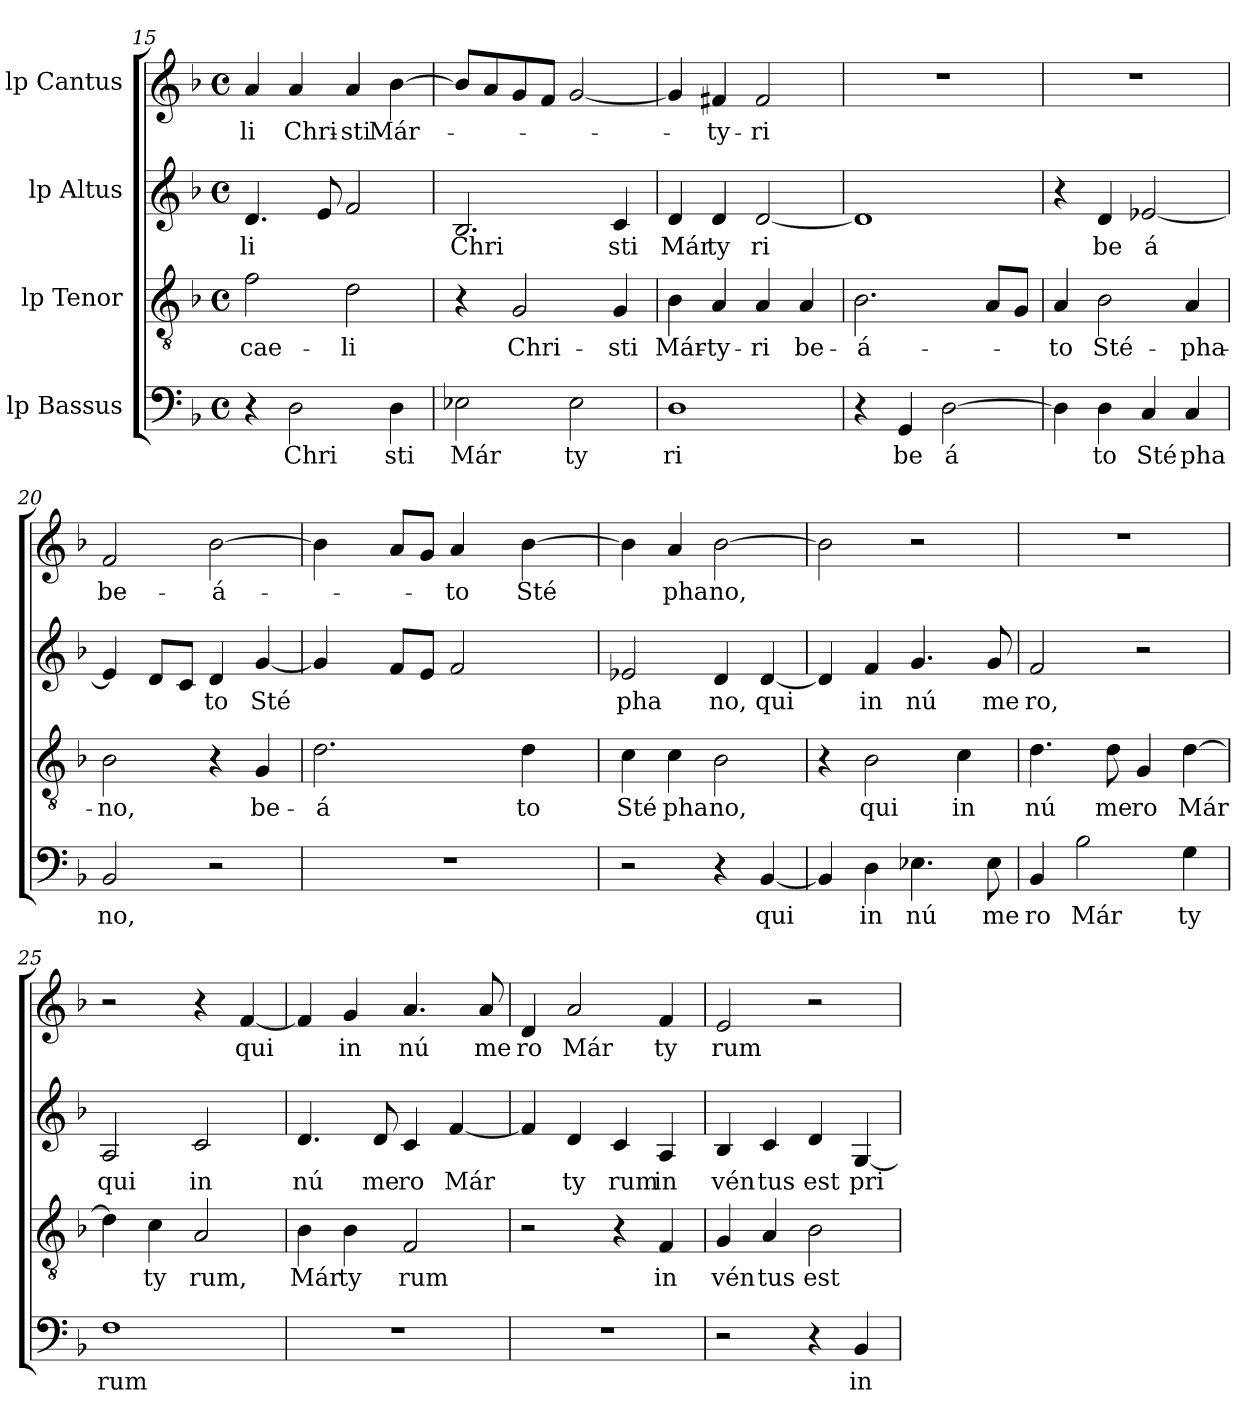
**kern	**text	**kern	**text	**kern	**text	**kern	**text
*part4	*part4	*part3	*part3	*part2	*part2	*part1	*part1
*staff4	*staff4	*staff3	*staff3	*staff2	*staff2	*staff1	*staff1
*I"lp Bassus	*	*I"lp Tenor	*	*I"lp Altus	*	*I"lp Cantus	*
*clefF4	*	*clefGv2	*	*clefG2	*	*clefG2	*
*k[b-]	*	*k[b-]	*	*k[b-]	*	*k[b-]	*
*F:	*	*F:	*	*F:	*	*F:	*
*M4/4	*	*M4/4	*	*M4/4	*	*M4/4	*
*met(c)	*	*met(c)	*	*met(c)	*	*met(c)	*
=15	=15	=15	=15	=15	=15	=15	=15
!	!	!	!LO:LY:b:cj	!	!LO:LY:b:cj	!	!LO:LY:b:cj
4r	.	2f\	cae-	4.d/	li	4a/	li
!	!LO:LY:b:cj	!	!	!	!	!	!LO:LY:b:cj
2D\	Chri	.	.	.	.	4a/	Chri-
.	.	.	.	8e/	.	.	.
!	!	!	!LO:LY:b:cj	!	!	!	!LO:LY:b:cj
.	.	2d\	-li	2f/	.	4a/	-sti
!	!LO:LY:b:cj	!	!	!	!	!	!LO:LY:b
4D\	sti	.	.	.	.	[>4b-\	Már-
=16	=16	=16	=16	=16	=16	=16	=16
!	!LO:LY:b:cj	!	!	!	!LO:LY:b:cj	!	!
2E-X\	Már	4r	.	2.B-/	Chri	8b-/L]	.
.	.	.	.	.	.	8a/	.
!	!	!	!LO:LY:b:cj	!	!	!	!
.	.	2G/	Chri-	.	.	8g/	.
.	.	.	.	.	.	8f/J	.
!	!LO:LY:b:cj	!	!	!	!	!	!
2E-\	ty	.	.	.	.	[<2g/	.
!	!	!	!LO:LY:b:cj	!	!LO:LY:b:cj	!	!
.	.	4G/	-sti	4c/	sti	.	.
=17	=17	=17	=17	=17	=17	=17	=17
!	!LO:LY:b:cj	!	!LO:LY:b:cj	!	!LO:LY:b:cj	!	!
1D	ri	4B-\	Már-	4d/	Már	4g/]	.
!	!	!	!LO:LY:b:cj	!	!LO:LY:b:cj	!	!LO:LY:b:cj
.	.	4A/	-ty-	4d/	ty	4f#X/	-ty-
!	!	!	!LO:LY:b:cj	!	!LO:LY:b:cj	!	!LO:LY:b:cj
.	.	4A/	-ri	[<2d/	ri	2f#/	-ri
!	!	!	!LO:LY:b:cj	!	!	!	!
.	.	4A/	be-	.	.	.	.
=18	=18	=18	=18	=18	=18	=18	=18
!	!	!	!LO:LY:b:cj	!	!	!	!
4r	.	2.B-\	-á-	1d]	.	1r	.
!	!LO:LY:b:cj	!	!	!	!	!	!
4GG/	be	.	.	.	.	.	.
!	!LO:LY:b:cj	!	!	!	!	!	!
[>2D\	á	.	.	.	.	.	.
.	.	8A/L	.	.	.	.	.
.	.	8G/J	.	.	.	.	.
=19	=19	=19	=19	=19	=19	=19	=19
!	!	!	!LO:LY:b:cj	!	!	!	!
4D\]	.	4A/	-to	4r	.	1r	.
!	!LO:LY:b:cj	!	!LO:LY:b:cj	!	!LO:LY:b:cj	!	!
4D\	to	2B-\	Sté-	4d/	be	.	.
!	!LO:LY:b:cj	!	!	!	!LO:LY:b:cj	!	!
4C/	Sté	.	.	[<2e-X/	á	.	.
!	!LO:LY:b:cj	!	!LO:LY:b:cj	!	!	!	!
4C/	pha	4A/	-pha-	.	.	.	.
=20	=20	=20	=20	=20	=20	=20	=20
!	!LO:LY:b:cj	!	!LO:LY:b:cj	!	!	!	!LO:LY:b:cj
2BB-/	no,	2B-\	-no,	4e-/]	.	2f/	be-
.	.	.	.	8d/L	.	.	.
.	.	.	.	8c/J	.	.	.
!	!	!	!	!	!LO:LY:b:cj	!	!LO:LY:b:cj
2r	.	4r	.	4d/	to	[>2b-\	-á-
!	!	!	!LO:LY:b:cj	!	!LO:LY:b	!	!
.	.	4G/	be-	[>4g/	Sté	.	.
!!LO:LB:g=z
=21	=21	=21	=21	=21	=21	=21	=21
!	!	!	!LO:LY:b:cj	!	!	!	!
*	*	*^	*	*^	*	*	*
1r	.	2.d\	16..ryy	-á	4g/]	8ryy	.	4b-\]	.
.	.	.	2ryy	.	.	.	.	.	.
.	.	.	.	.	.	32.ryy	.	.	.
.	.	.	.	.	.	2ryy	.	.	.
.	.	.	.	.	8f/L	.	.	8a/L	.
.	.	.	.	.	8e/J	.	.	8g/J	.
!	!	!	!	!	!	!	!	!	!LO:LY:b:cj
.	.	.	.	.	2f/	.	.	4a/	-to
.	.	.	4ryy	.	.	.	.	.	.
.	.	.	.	.	.	4ryy	.	.	.
!	!	!	!	!LO:LY:b:cj	!	!	!	!	!LO:LY:b:cj
.	.	4d\	.	to	.	.	.	[>4b-\	Sté
.	.	.	8ryy	.	.	.	.	.	.
.	.	.	.	.	.	16ryy	.	.	.
.	.	.	64ryy	.	.	64ryy	.	.	.
=22	=22	=22	=22	=22	=22	=22	=22	=22	=22
!	!	!	!	!LO:LY:b:cj	!	!	!LO:LY:b:cj	!	!
*	*	*v	*v	*	*	*	*	*	*
*	*	*	*	*v	*v	*	*	*
2r	.	4c\	Sté	2e-X/	pha	4b-\]	.
!	!	!	!LO:LY:b:cj	!	!	!	!LO:LY:b:cj
.	.	4c\	pha	.	.	4a/	pha
!	!	!	!LO:LY:b:cj	!	!LO:LY:b:cj	!	!LO:LY:b:cj
4r	.	2B-\	no,	4d/	no,	[>2b-\	no,
!	!LO:LY:b:cj	!	!	!	!LO:LY:b:cj	!	!
[<4BB-/	qui	.	.	[<4d/	qui	.	.
=23	=23	=23	=23	=23	=23	=23	=23
4BB-/]	.	4r	.	4d/]	.	2b-\]	.
!	!LO:LY:b:cj	!	!LO:LY:b:cj	!	!LO:LY:b:cj	!	!
4D\	in	2B-\	qui	4f/	in	.	.
!	!LO:LY:b:cj	!	!	!	!LO:LY:b:cj	!	!
4.E-X\	nú	.	.	4.g/	nú	2r	.
!	!	!	!LO:LY:b:cj	!	!	!	!
.	.	4c\	in	.	.	.	.
!	!LO:LY:b:cj	!	!	!	!LO:LY:b:cj	!	!
8E-\	me	.	.	8g/	me	.	.
=24	=24	=24	=24	=24	=24	=24	=24
!	!LO:LY:b:cj	!	!LO:LY:b:cj	!	!LO:LY:b:cj	!	!
4BB-/	ro	4.d\	nú	2f/	ro,	1r	.
!	!LO:LY:b:cj	!	!	!	!	!	!
2B-\	Már	.	.	.	.	.	.
!	!	!	!LO:LY:b:cj	!	!	!	!
.	.	8d\	me	.	.	.	.
!	!	!	!LO:LY:b:cj	!	!	!	!
.	.	4G/	ro	2r	.	.	.
!	!LO:LY:b:cj	!	!LO:LY:b:cj	!	!	!	!
4G\	ty	[>4d\	Már	.	.	.	.
=25	=25	=25	=25	=25	=25	=25	=25
!	!LO:LY:b:cj	!	!	!	!LO:LY:b:cj	!	!
1F	rum	4d\]	.	2A/	qui	2r	.
!	!	!	!LO:LY:b:cj	!	!	!	!
.	.	4c\	ty	.	.	.	.
!	!	!	!LO:LY:b:cj	!	!LO:LY:b:cj	!	!
.	.	2A/	rum,	2c/	in	4r	.
!	!	!	!	!	!	!	!LO:LY:b:cj
.	.	.	.	.	.	[<4f/	qui
=26	=26	=26	=26	=26	=26	=26	=26
!	!	!	!LO:LY:b:cj	!	!LO:LY:b:cj	!	!
1r	.	4B-\	Már	4.d/	nú	4f/]	.
!	!	!	!LO:LY:b:cj	!	!	!	!LO:LY:b:cj
.	.	4B-\	ty	.	.	4g/	in
!	!	!	!	!	!LO:LY:b:cj	!	!
.	.	.	.	8d/	me	.	.
!	!	!	!LO:LY:b:cj	!	!LO:LY:b:cj	!	!LO:LY:b:cj
.	.	2F/	rum	4c/	ro	4.a/	nú
!	!	!	!	!	!LO:LY:b:cj	!	!
.	.	.	.	[<4f/	Már	.	.
!	!	!	!	!	!	!	!LO:LY:b:cj
.	.	.	.	.	.	8a/	me
=27	=27	=27	=27	=27	=27	=27	=27
!	!	!	!	!	!	!	!LO:LY:b:cj
1r	.	2r	.	4f/]	.	4d/	ro
!	!	!	!	!	!LO:LY:b:cj	!	!LO:LY:b:cj
.	.	.	.	4d/	ty	2a/	Már
!	!	!	!	!	!LO:LY:b:cj	!	!
.	.	4r	.	4c/	rum	.	.
!	!	!	!LO:LY:b:cj	!	!LO:LY:b:cj	!	!LO:LY:b:cj
.	.	4F/	in	4A/	in	4f/	ty
!!LO:PB:g=z
=28	=28	=28	=28	=28	=28	=28	=28
!	!	!	!LO:LY:b:cj	!	!LO:LY:b:cj	!	!LO:LY:b:cj
2r	.	4G/	vén	4B-/	vén	2e/	rum
!	!	!	!LO:LY:b:cj	!	!LO:LY:b:cj	!	!
.	.	4A/	tus	4c/	tus	.	.
!	!	!	!LO:LY:b:cj	!	!LO:LY:b:cj	!	!
4r	.	2B-\	est	4d/	est	2r	.
!	!LO:LY:b:cj	!	!	!	!LO:LY:b	!	!
4BB-/	in-	.	.	[<4G/	pri	.	.
=	=	=	=	=	=	=	=
*-	*-	*-	*-	*-	*-	*-	*-
